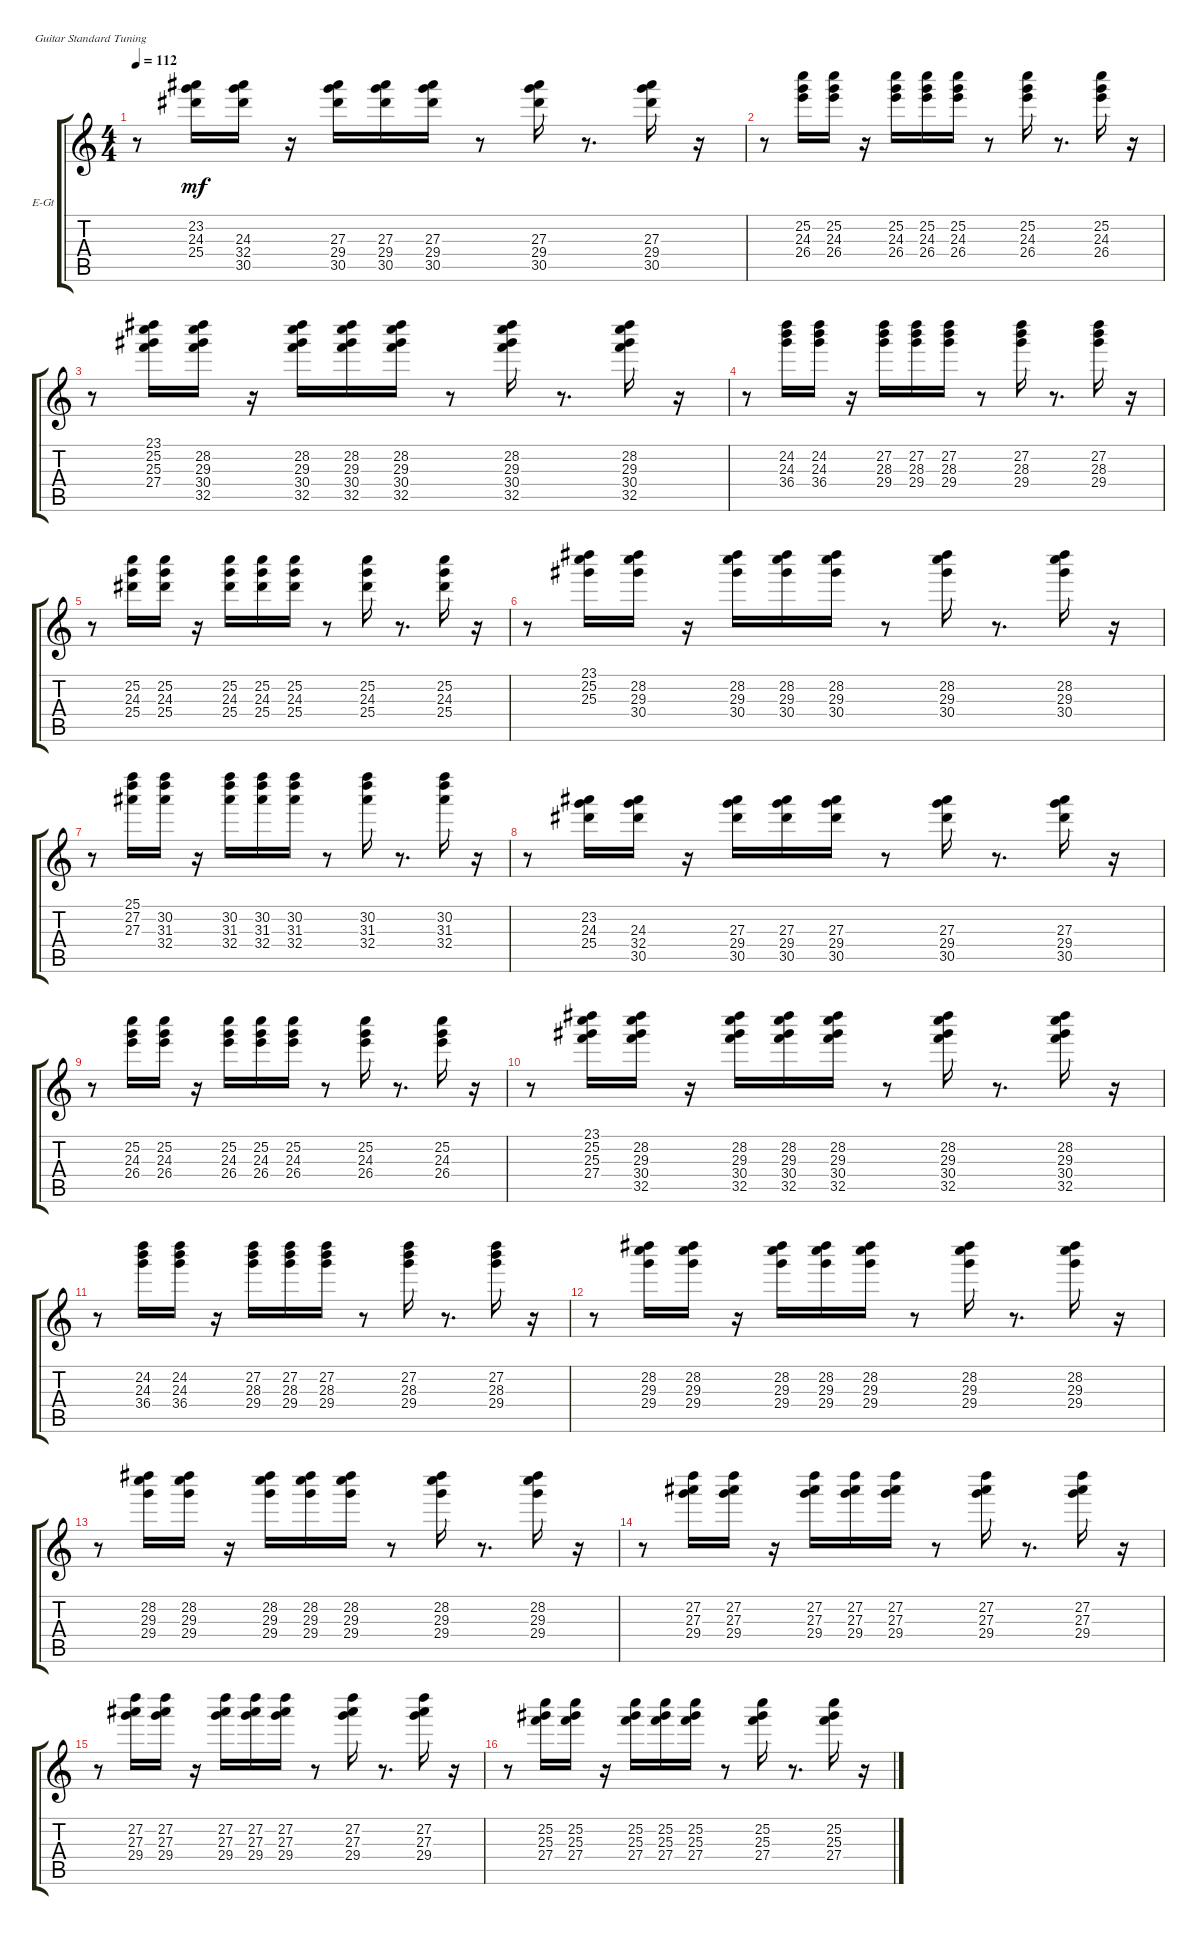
\bracketExtendMode groupsimilarinstruments
\firstSystemTrackNameOrientation horizontal
\otherSystemsTrackNameOrientation horizontal
\track ("Synthesizer 2" "E-Gt") {instrument synthbass1}
\staff {score tabs}
\tuning (E4 B3 G3 D3 A2 E2)
\ts (4 4)
\tempo 112
\clef g2
\ks c
r.8{dy mf} (24.3 25.4 23.2).16 (24.3 32.4 30.5).16 r.16 (27.3 29.4 30.5).16 (27.3 29.4 30.5).16 (27.3 29.4 30.5).16 r.8 (27.3 29.4 30.5).16 r.8{d} (27.3 29.4 30.5).16 r.16 |
r.8 (25.2 24.3 26.4).16 (25.2 24.3 26.4).16 r.16 (25.2 24.3 26.4).16 (25.2 24.3 26.4).16 (25.2 24.3 26.4).16 r.8 (25.2 24.3 26.4).16 r.8{d} (25.2 24.3 26.4).16 r.16 |
r.8 (25.2 25.3 27.4 23.1).16 (28.2 29.3 30.4 32.5).16 r.16 (28.2 29.3 30.4 32.5).16 (28.2 29.3 30.4 32.5).16 (28.2 29.3 30.4 32.5).16 r.8 (28.2 29.3 30.4 32.5).16 r.8{d} (28.2 29.3 30.4 32.5).16 r.16 |
r.8 (24.2 24.3 36.4).16 (24.2 24.3 36.4).16 r.16 (27.2 28.3 29.4).16 (27.2 28.3 29.4).16 (27.2 28.3 29.4).16 r.8 (27.2 28.3 29.4).16 r.8{d} (27.2 28.3 29.4).16 r.16 |
r.8 (25.2 24.3 25.4).16 (25.2 24.3 25.4).16 r.16 (25.2 24.3 25.4).16 (25.2 24.3 25.4).16 (25.2 24.3 25.4).16 r.8 (25.2 24.3 25.4).16 r.8{d} (25.2 24.3 25.4).16 r.16 |
r.8 (25.2 25.3 23.1).16 (28.2 29.3 30.4).16 r.16 (28.2 29.3 30.4).16 (28.2 29.3 30.4).16 (28.2 29.3 30.4).16 r.8 (28.2 29.3 30.4).16 r.8{d} (28.2 29.3 30.4).16 r.16 |
r.8 (25.1 27.2 27.3).16 (30.2 31.3 32.4).16 r.16 (30.2 31.3 32.4).16 (30.2 31.3 32.4).16 (30.2 31.3 32.4).16 r.8 (30.2 31.3 32.4).16 r.8{d} (30.2 31.3 32.4).16 r.16 |
r.8 (24.3 25.4 23.2).16 (24.3 32.4 30.5).16 r.16 (27.3 29.4 30.5).16 (27.3 29.4 30.5).16 (27.3 29.4 30.5).16 r.8 (27.3 29.4 30.5).16 r.8{d} (27.3 29.4 30.5).16 r.16 |
r.8 (25.2 24.3 26.4).16 (25.2 24.3 26.4).16 r.16 (25.2 24.3 26.4).16 (25.2 24.3 26.4).16 (25.2 24.3 26.4).16 r.8 (25.2 24.3 26.4).16 r.8{d} (25.2 24.3 26.4).16 r.16 |
r.8 (25.2 25.3 27.4 23.1).16 (28.2 29.3 30.4 32.5).16 r.16 (28.2 29.3 30.4 32.5).16 (28.2 29.3 30.4 32.5).16 (28.2 29.3 30.4 32.5).16 r.8 (28.2 29.3 30.4 32.5).16 r.8{d} (28.2 29.3 30.4 32.5).16 r.16 |
r.8 (24.2 24.3 36.4).16 (24.2 24.3 36.4).16 r.16 (27.2 28.3 29.4).16 (27.2 28.3 29.4).16 (27.2 28.3 29.4).16 r.8 (27.2 28.3 29.4).16 r.8{d} (27.2 28.3 29.4).16 r.16 |
r.8 (28.2 29.3 29.4).16 (28.2 29.3 29.4).16 r.16 (28.2 29.3 29.4).16 (28.2 29.3 29.4).16 (28.2 29.3 29.4).16 r.8 (28.2 29.3 29.4).16 r.8{d} (28.2 29.3 29.4).16 r.16 |
r.8 (28.2 29.3 29.4).16 (28.2 29.3 29.4).16 r.16 (28.2 29.3 29.4).16 (28.2 29.3 29.4).16 (28.2 29.3 29.4).16 r.8 (28.2 29.3 29.4).16 r.8{d} (28.2 29.3 29.4).16 r.16 |
r.8 (27.2 27.3 29.4).16 (27.2 27.3 29.4).16 r.16 (27.2 27.3 29.4).16 (27.2 27.3 29.4).16 (27.2 27.3 29.4).16 r.8 (27.2 27.3 29.4).16 r.8{d} (27.2 27.3 29.4).16 r.16 |
r.8 (27.2 27.3 29.4).16 (27.2 27.3 29.4).16 r.16 (27.2 27.3 29.4).16 (27.2 27.3 29.4).16 (27.2 27.3 29.4).16 r.8 (27.2 27.3 29.4).16 r.8{d} (27.2 27.3 29.4).16 r.16 |
r.8 (25.2 25.3 27.4).16 (25.2 25.3 27.4).16 r.16 (25.2 25.3 27.4).16 (25.2 25.3 27.4).16 (25.2 25.3 27.4).16 r.8 (25.2 25.3 27.4).16 r.8{d} (25.2 25.3 27.4).16 r.16
